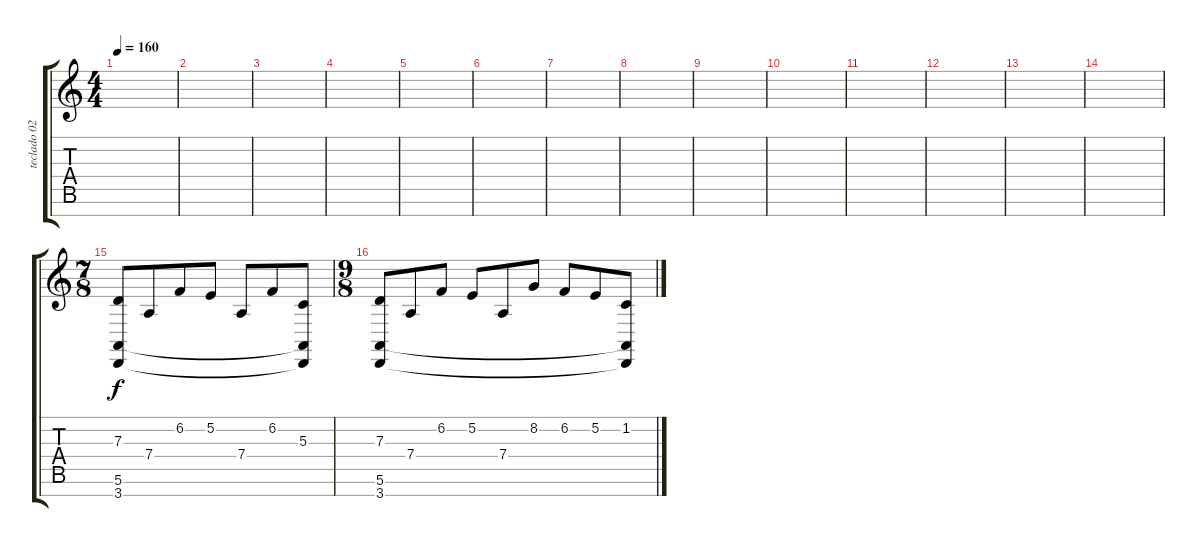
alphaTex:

\track ("teclado 02" "teclado 02") {instrument acousticgrandpiano}
\staff {score tabs}
\tuning (E4 B3 G3 D3 A2 E2 B1) {hide}
\ts (4 4)
\tempo 160
\clef g2
\ks c
|
|
|
|
|
|
|
|
|
|
|
|
|
|
\ts (7 8)
(7.3 5.6 3.7).8 7.4.8 6.2.8 5.2.8 7.4.8 6.2.8 (5.3 5.6{t} 3.7{t}).8 |
\ts (9 8)
(7.3 5.6 3.7).8 7.4.8 6.2.8 5.2.8 7.4.8 8.2.8 6.2.8 5.2.8 (1.2 5.6{t} 3.7{t}).8
